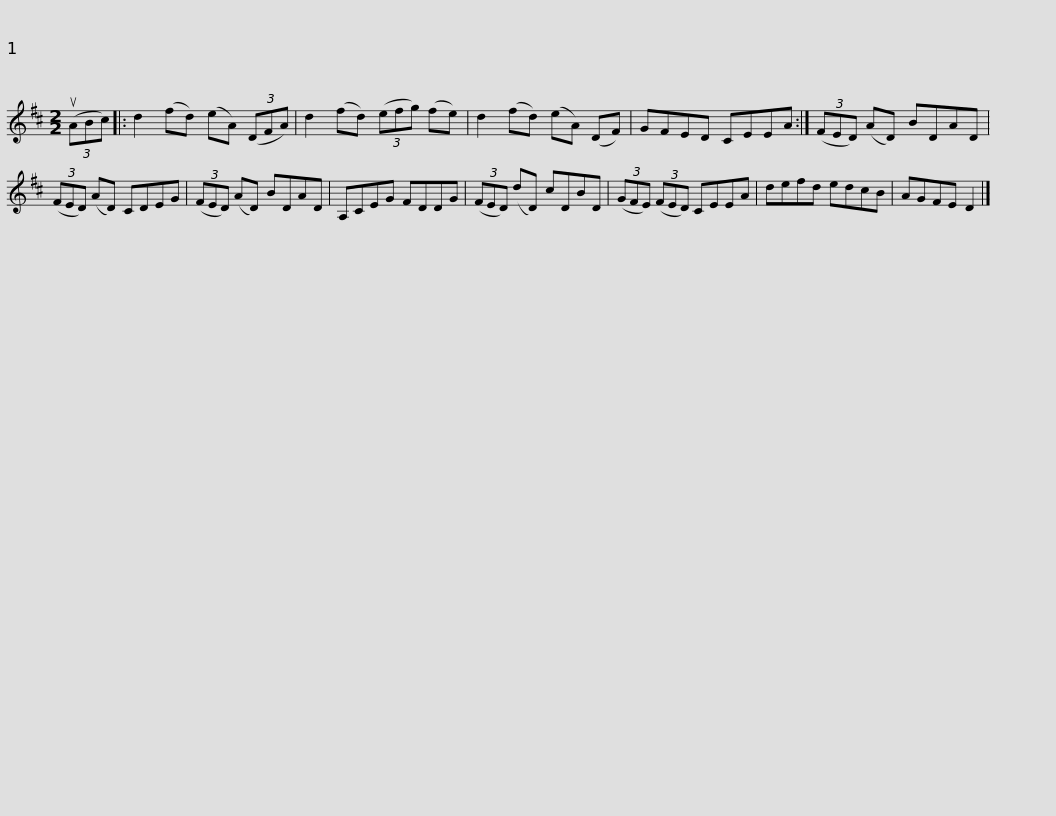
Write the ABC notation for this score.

X:1
L:1/8
M:2/2
I:linebreak $
K:D
V:1 treble
V:1
 (3(uABc) |: d2 (fd) (eA) (3(DFA) | d2 (fd) (3(efg) (fe) | d2 (fd) (eA) (DF) | GFED CEEA :| %5
 (3(FED) (AD) BDAD |$ (3(FED) (AD) CDEG | (3(FED) (AD) BDAD | A,CEG FDDG | (3(FED) (dD) cDBD | %10
 (3(GFE) (3(FED) CEEA |$ defd edcB | AGFE D2 |] %13
